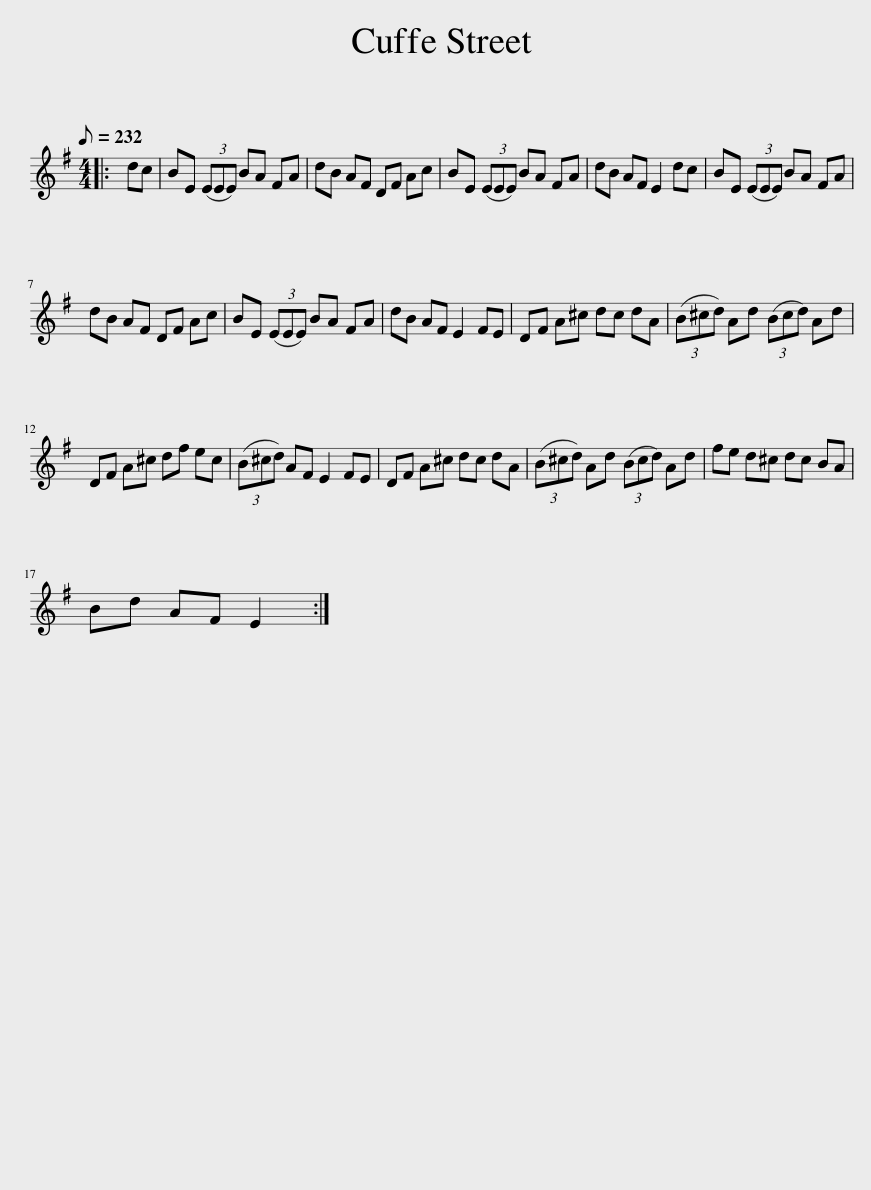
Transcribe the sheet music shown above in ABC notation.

X:1
L:1/8
Q:1/8=232
M:4/4
I:linebreak $
K:Emin
V:1 treble
V:1
|: dc | BE (3(EEE) BA FA | dB AF DF Ac | BE (3(EEE) BA FA | dB AF E2 dc | %5
 BE (3(EEE) BA FA |$ dB AF DF Ac | BE (3(EEE) BA FA | dB AF E2 FE | DF A^c dc dA | %10
 (3(B^cd) Ad (3(Bcd) Ad |$ DF A^c df ec | (3(B^cd) AF E2 FE | DF A^c dc dA | (3(B^cd) Ad (3(Bcd) Ad | %15
 fe d^c dc BA |$ Bd AF E2 :| %17
